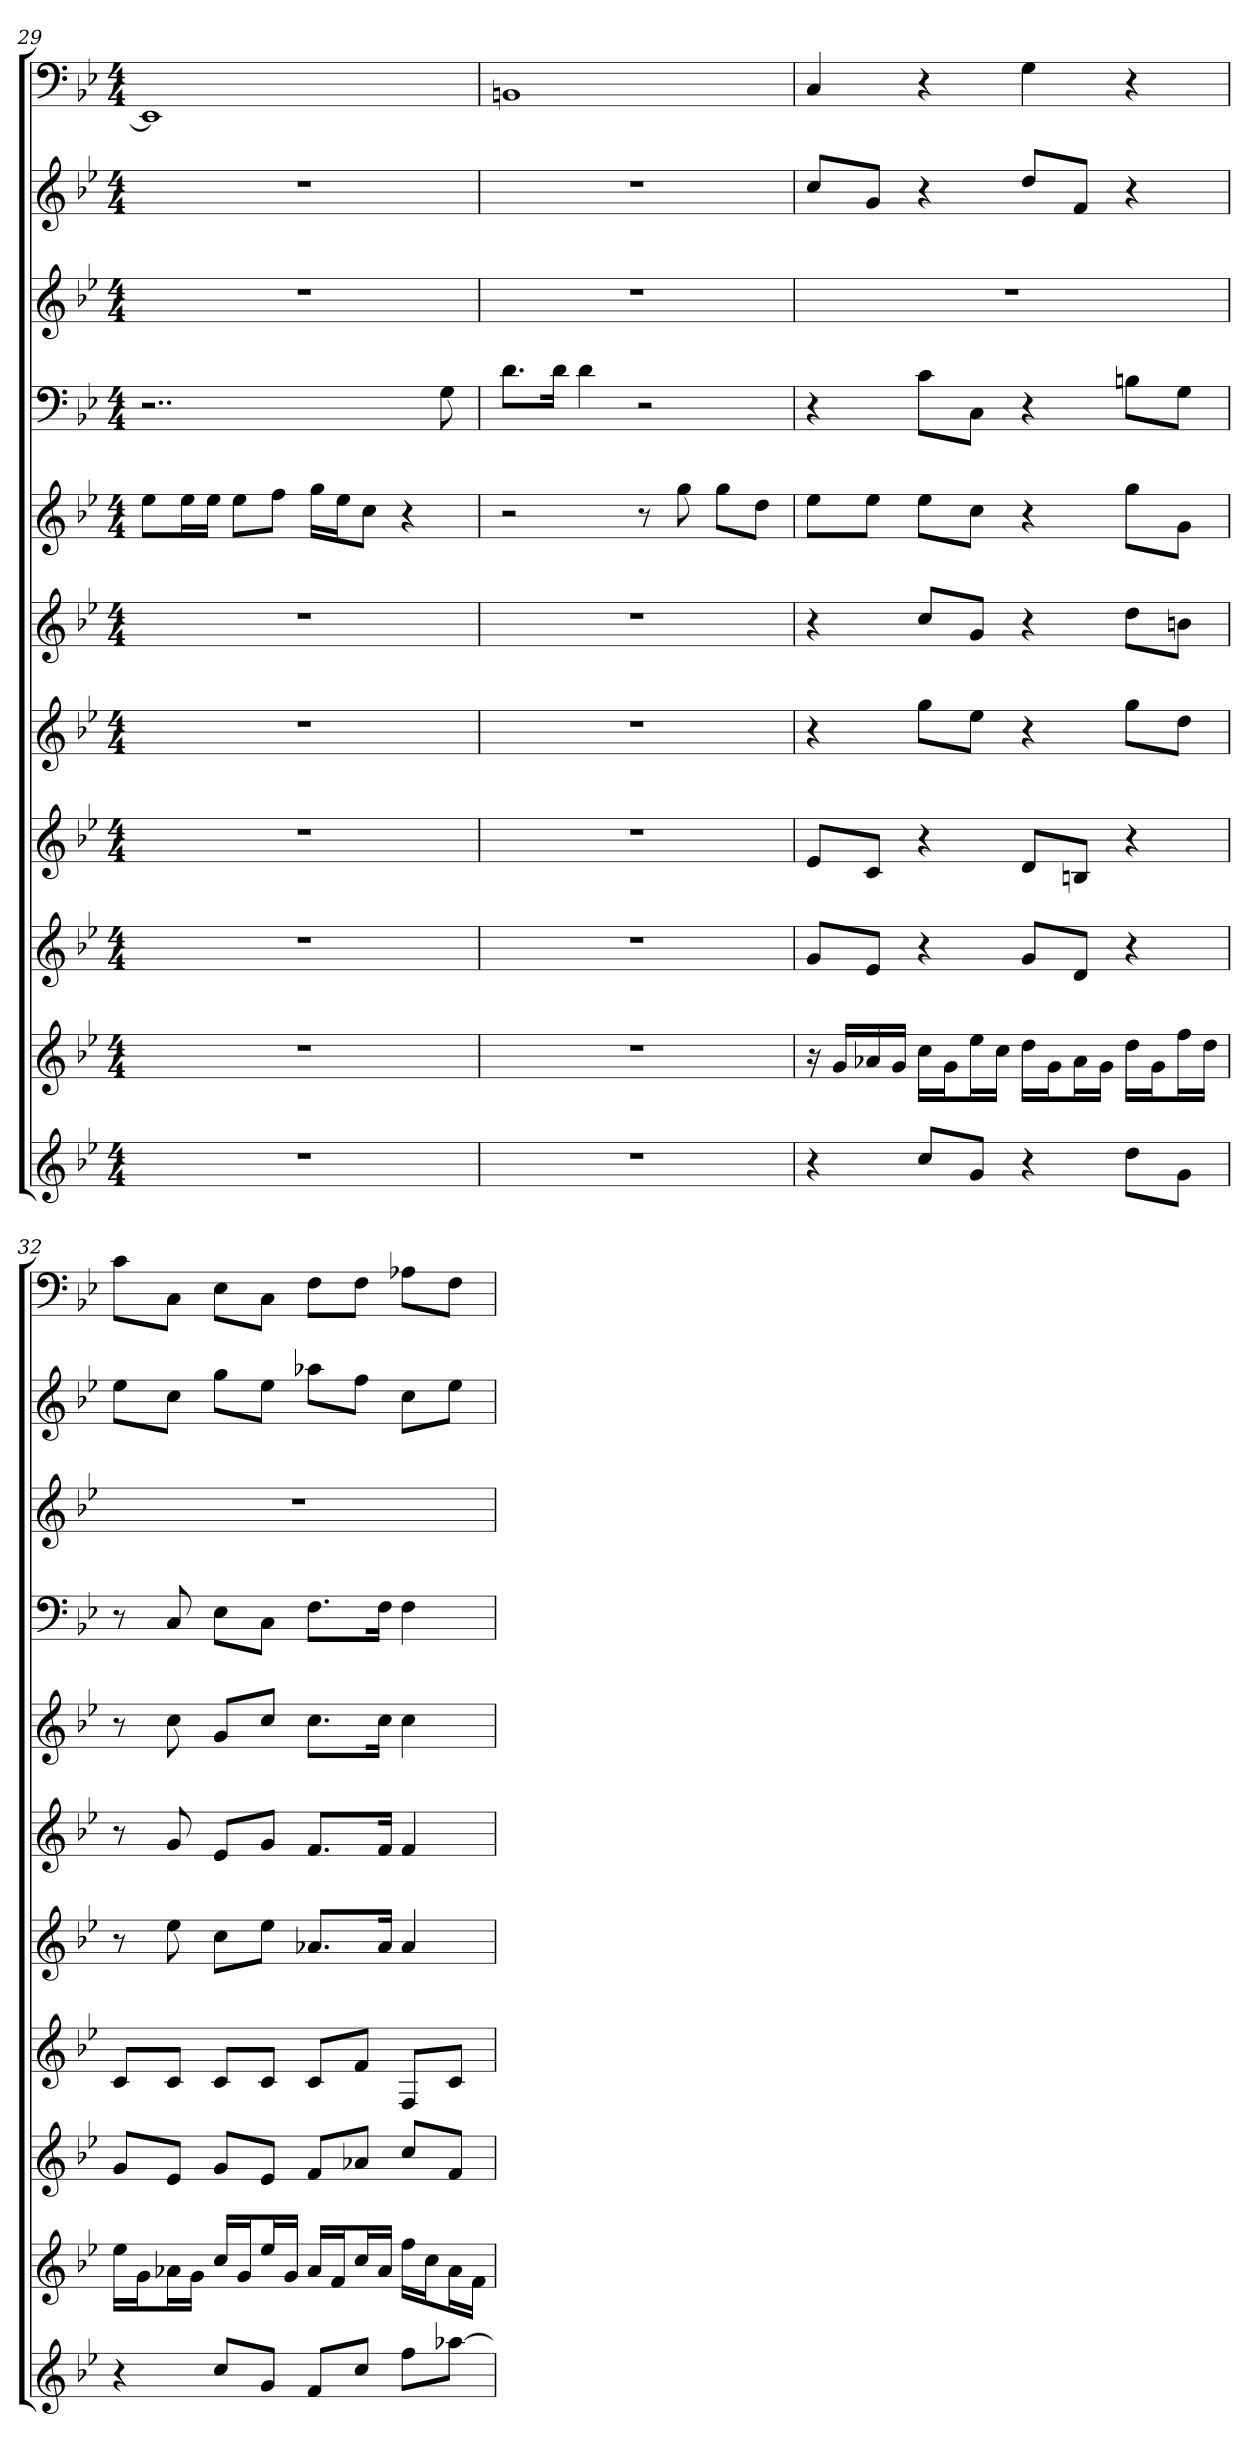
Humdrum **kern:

**kern	**kern	**kern	**kern	**kern	**kern	**kern	**kern	**kern	**kern	**kern
*part11	*part10	*part9	*part8	*part7	*part6	*part5	*part4	*part3	*part2	*part1
*staff11	*staff10	*staff9	*staff8	*staff7	*staff6	*staff5	*staff4	*staff3	*staff2	*staff1
*clefG2	*clefG2	*clefG2	*clefG2	*clefG2	*clefG2	*clefG2	*clefF4	*clefG2	*clefG2	*clefF4
*k[b-e-]	*k[b-e-]	*k[b-e-]	*k[b-e-]	*k[b-e-]	*k[b-e-]	*k[b-e-]	*k[b-e-]	*k[b-e-]	*k[b-e-]	*k[b-e-]
*g:	*g:	*g:	*g:	*g:	*g:	*g:	*g:	*g:	*g:	*g:
*M4/4	*M4/4	*M4/4	*M4/4	*M4/4	*M4/4	*M4/4	*M4/4	*M4/4	*M4/4	*M4/4
=29	=29	=29	=29	=29	=29	=29	=29	=29	=29	=29
1r	1r	1r	1r	1r	1r	8ee-\L	2..r	1r	1r	1EE-]
.	.	.	.	.	.	16ee-\L	.	.	.	.
.	.	.	.	.	.	16ee-\JJ	.	.	.	.
.	.	.	.	.	.	8ee-\L	.	.	.	.
.	.	.	.	.	.	8ff\J	.	.	.	.
.	.	.	.	.	.	16gg\LL	.	.	.	.
.	.	.	.	.	.	16ee-\J	.	.	.	.
.	.	.	.	.	.	8cc\J	.	.	.	.
.	.	.	.	.	.	4r	.	.	.	.
.	.	.	.	.	.	.	8G	.	.	.
=30	=30	=30	=30	=30	=30	=30	=30	=30	=30	=30
1r	1r	1r	1r	1r	1r	2r	8.d\L	1r	1r	1BBn
.	.	.	.	.	.	.	16d\Jk	.	.	.
.	.	.	.	.	.	.	4d	.	.	.
.	.	.	.	.	.	8r	2r	.	.	.
.	.	.	.	.	.	8gg	.	.	.	.
.	.	.	.	.	.	8gg\L	.	.	.	.
.	.	.	.	.	.	8dd\J	.	.	.	.
=31	=31	=31	=31	=31	=31	=31	=31	=31	=31	=31
4r	16r	8g/L	8e-/L	4r	4r	8ee-\L	4r	1r	8cc/L	4C
.	16g/LL	.	.	.	.	.	.	.	.	.
.	16a-X/	8e-/J	8c/J	.	.	8ee-\J	.	.	8g/J	.
.	16g/JJ	.	.	.	.	.	.	.	.	.
8cc/L	16cc\LL	4r	4r	8gg\L	8cc/L	8ee-\L	8c\L	.	4r	4r
.	16g\J	.	.	.	.	.	.	.	.	.
8g/J	16ee-\L	.	.	8ee-\J	8g/J	8cc\J	8C\J	.	.	.
.	16cc\JJ	.	.	.	.	.	.	.	.	.
4r	16dd\LL	8g/L	8d/L	4r	4r	4r	4r	.	8dd/L	4G
.	16g\J	.	.	.	.	.	.	.	.	.
.	16a-\L	8d/J	8Bn/J	.	.	.	.	.	8f/J	.
.	16g\JJ	.	.	.	.	.	.	.	.	.
8dd\L	16dd\LL	4r	4r	8gg\L	8dd\L	8gg\L	8Bn\L	.	4r	4r
.	16g\J	.	.	.	.	.	.	.	.	.
8g\J	16ff\L	.	.	8dd\J	8bn\J	8g\J	8G\J	.	.	.
.	16dd\JJ	.	.	.	.	.	.	.	.	.
=32	=32	=32	=32	=32	=32	=32	=32	=32	=32	=32
4r	16ee-\LL	8g/L	8c/L	8r	8r	8r	8r	1r	8ee-\L	8c\L
.	16g\J	.	.	.	.	.	.	.	.	.
.	16a-X\L	8e-/J	8c/J	8ee-	8g	8cc	8C	.	8cc\J	8C\J
.	16g\JJ	.	.	.	.	.	.	.	.	.
8cc/L	16cc/LL	8g/L	8c/L	8cc\L	8e-/L	8g/L	8E-\L	.	8gg\L	8E-\L
.	16g/J	.	.	.	.	.	.	.	.	.
8g/J	16ee-/L	8e-/J	8c/J	8ee-\J	8g/J	8cc/J	8C\J	.	8ee-\J	8C\J
.	16g/JJ	.	.	.	.	.	.	.	.	.
8f/L	16a-/LL	8f/L	8c/L	8.a-X/L	8.f/L	8.cc\L	8.F\L	.	8aa-X\L	8F\L
.	16f/J	.	.	.	.	.	.	.	.	.
8cc/J	16cc/L	8a-X/J	8f/J	.	.	.	.	.	8ff\J	8F\J
.	16a-/JJ	.	.	16a-/Jk	16f/Jk	16cc\Jk	16F\Jk	.	.	.
8ff\L	16ff\LL	8cc/L	8F/L	4a-	4f	4cc	4F	.	8cc\L	8A-X\L
.	16cc\J	.	.	.	.	.	.	.	.	.
[8aa-X\J	16a-\L	8f/J	8c/J	.	.	.	.	.	8ee-\J	8F\J
.	16f\JJ	.	.	.	.	.	.	.	.	.
=	=	=	=	=	=	=	=	=	=	=
*-	*-	*-	*-	*-	*-	*-	*-	*-	*-	*-
